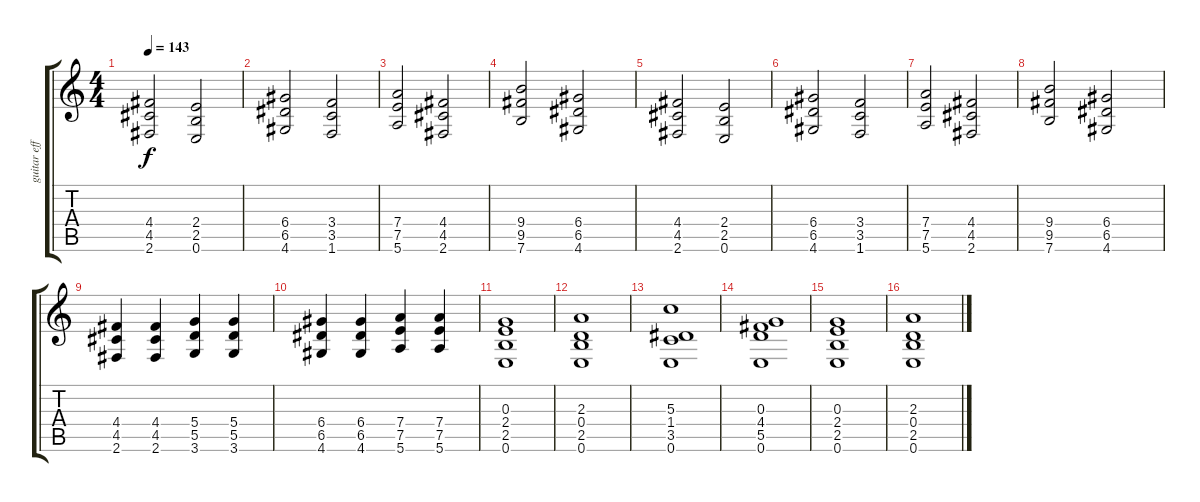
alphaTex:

\track ("guitar effet" "guitar eff") {instrument overdrivenguitar}
\staff {score tabs}
\tuning (E4 B3 G3 D3 A2 E2) {hide}
\ts (4 4)
\tempo 143
\clef g2
\ks c
(4.4 4.5 2.6).2{dy f} (2.4 2.5 0.6).2 |
(6.4 6.5 4.6).2 (3.4 3.5 1.6).2 |
(7.4 7.5 5.6).2 (4.4 4.5 2.6).2 |
(9.4 9.5 7.6).2 (6.4 6.5 4.6).2 |
(4.4 4.5 2.6).2 (2.4 2.5 0.6).2 |
(6.4 6.5 4.6).2 (3.4 3.5 1.6).2 |
(7.4 7.5 5.6).2 (4.4 4.5 2.6).2 |
(9.4 9.5 7.6).2 (6.4 6.5 4.6).2 |
(4.4 4.5 2.6).4 (4.4 4.5 2.6).4 (5.4 5.5 3.6).4 (5.4 5.5 3.6).4 |
(6.4 6.5 4.6).4 (6.4 6.5 4.6).4 (7.4 7.5 5.6).4 (7.4 7.5 5.6).4 |
(0.3 2.4 2.5 0.6).1 |
(2.3 0.4 2.5 0.6).1 |
(5.3 1.4 3.5 0.6).1 |
(0.3 4.4 5.5 0.6).1 |
(0.3 2.4 2.5 0.6).1 |
(2.3 0.4 2.5 0.6).1
